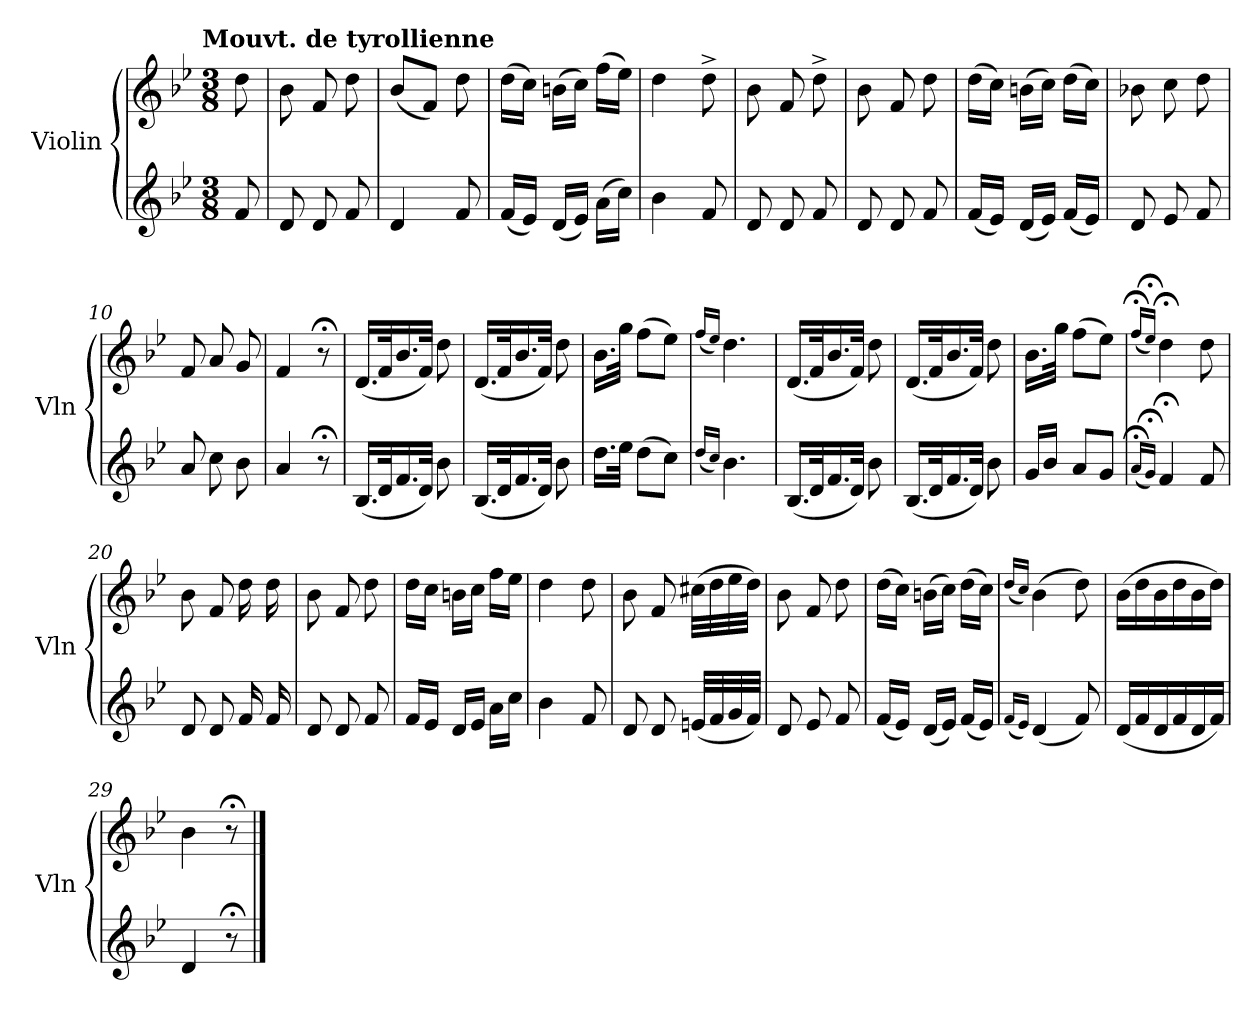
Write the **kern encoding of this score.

**kern	**kern
*part2	*part1
*staff2	*staff1
*I"Violin	*I"Violin
*I'Vln	*I'Vln
*clefG2	*clefG2
*k[b-e-]	*k[b-e-]
!!LO:TX:omd:t=Mouvt. de tyrollienne
*M3/8	*M3/8
*MM80	*MM80
=1	=1
8f/	8dd\
=2	=2
8d/	8b-\
8d/	8f/
8f/	8dd\
=3	=3
4d/	(<8b-/L
.	8f/J)
8f/	8dd\
=4	=4
(<16f/LL	(>16dd\LL
16e-/JJ)	16cc\JJ)
(<16d/LL	(>16bn\LL
16e-/JJ)	16cc\JJ)
(>16a\LL	(>16ff\LL
16cc\JJ)	16ee-\JJ)
=5	=5
4b-\	4dd\
8f/	8dd^\
=6	=6
8d/	8b-\
8d/	8f/
8f/	8dd^\
=7	=7
8d/	8b-\
8d/	8f/
8f/	8dd\
=8	=8
(<16f/LL	(>16dd\LL
16e-/JJ)	16cc\JJ)
(<16d/LL	(>16bn\LL
16e-/JJ)	16cc\JJ)
(<16f/LL	(>16dd\LL
16e-/JJ)	16cc\JJ)
!!LO:LB:g=z
=9	=9
8d/	8b-X\
8e-/	8cc\
8f/	8dd\
=10	=10
8a/	8f/
8cc\	8a/
8b-\	8g/
=11	=11
4a/	4f/
8r;<	8r;<
=12	=12
(<16.B-/LL	(<16.d/LL
32d/k	32f/k
16.f/	16.b-/
32d/JJk)	32f/JJk)
8b-\	8dd\
=13	=13
(<16.B-/LL	(<16.d/LL
32d/k	32f/k
16.f/	16.b-/
32d/JJk)	32f/JJk)
8b-\	8dd\
=14	=14
16.dd\LL	16.b-\LL
32ee-\JJk	32gg\JJk
(>8dd\L	(>8ff\L
8cc\J)	8ee-\J)
=15	=15
(<16qqdd/LL	(<16qqff/LL
16qqcc/JJ)	16qqee-/JJ)
4.b-\	4.dd\
=16	=16
(<16.B-/LL	(<16.d/LL
32d/k	32f/k
16.f/	16.b-/
32d/JJk)	32f/JJk)
8b-\	8dd\
!!LO:LB:g=z
=17	=17
(<16.B-/LL	(<16.d/LL
32d/k	32f/k
16.f/	16.b-/
32d/JJk)	32f/JJk)
8b-\	8dd\
=18	=18
16g/LL	16.b-\LL
16b-/JJ	.
.	32gg\JJk
8a/L	(>8ff\L
8g/J	8ee-\J)
=19	=19
(<16qqa;</LL	(<16qqff;</LL
16qqg;</JJ)	16qqee-;</JJ)
4f;</	4dd;<\
8f/	8dd\
=20	=20
8d/	8b-\
8d/	8f/
16f/	16dd\
16f/	16dd\
=21	=21
8d/	8b-\
8d/	8f/
8f/	8dd\
=22	=22
16f/LL	16dd\LL
16e-/JJ	16cc\JJ
16d/LL	16bn\LL
16e-/JJ	16cc\JJ
16a\LL	16ff\LL
16cc\JJ	16ee-\JJ
=23	=23
4b-\	4dd\
8f/	8dd\
!!LO:LB:g=z
=24	=24
8d/	8b-\
8d/	8f/
(<32en/LLL	(>32cc#X\LLL
32f/	32dd\
32g/	32ee-\
32f/JJJ)	32dd\JJJ)
=25	=25
8d/	8b-\
8e-/	8f/
8f/	8dd\
=26	=26
(<16f/LL	(>16dd\LL
16e-/JJ)	16cc\JJ)
(<16d/LL	(>16bn\LL
16e-/JJ)	16cc\JJ)
(<16f/LL	(>16dd\LL
16e-/JJ)	16cc\JJ)
=27	=27
(<16qqf/LL	(<16qqdd/LL
16qqe-/JJ)	16qqcc/JJ)
(<4d/	(>4b-\
8f/)	8dd\)
=28	=28
(<16d/LL	(>16b-\LL
16f/	16dd\
16d/	16b-\
16f/	16dd\
16d/	16b-\
16f/JJ)	16dd\JJ)
=29	=29
4d/	4b-\
8r;<	8r;<
==	==
*-	*-
